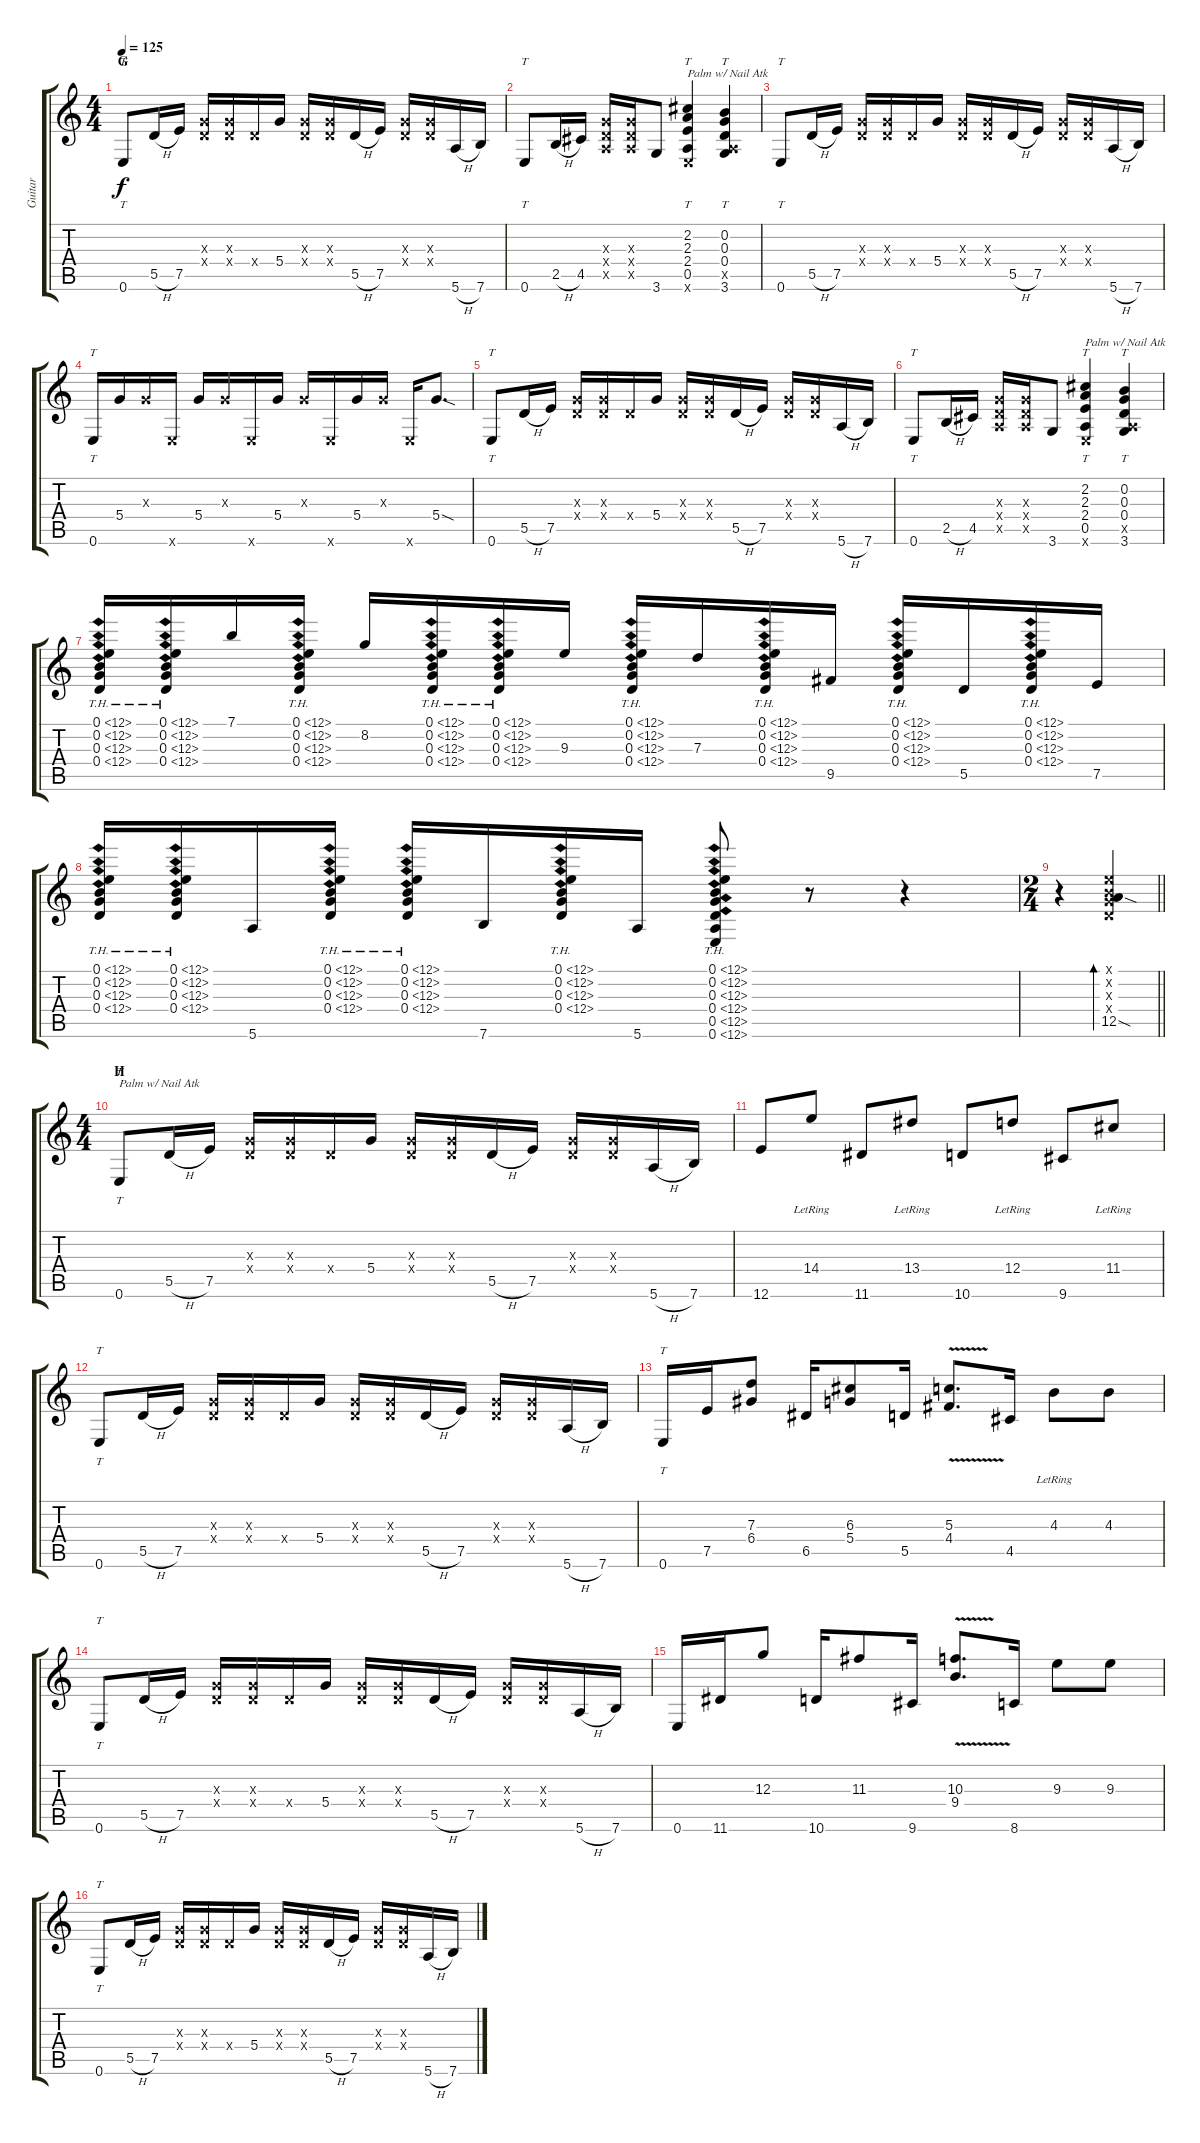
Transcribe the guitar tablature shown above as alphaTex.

\track ("Guitar" "Guitar") {instrument acousticguitarsteel}
\staff {score tabs}
\tuning (E4 B3 G3 D3 A2 E2) {hide}
\ts (4 4)
\section ("" "G")
\tempo 125
\clef g2
\ks c
0.6.8{tt dy f} 5.5{h}.16 7.5.16 (0.3{x} 0.4{x}).16 (0.3{x} 0.4{x}).16 0.4{x}.16 5.4.16 (0.3{x} 0.4{x}).16 (0.3{x} 0.4{x}).16 5.5{h}.16 7.5.16 (0.3{x} 0.4{x}).16 (0.3{x} 0.4{x}).16 5.6{h}.16 7.6.16 |
0.6.8{tt} 2.5{h}.16 4.5.16 (0.3{x} 0.4{x} 0.5{x}).16 (0.3{x} 0.4{x} 0.5{x}).16 3.6.8 (2.2 2.3 2.4 0.5 0.6{x}).4{tt txt "Palm w/ Nail Atk"} (0.2 0.3 0.4 0.5{x} 3.6).4{tt} |
0.6.8{tt} 5.5{h}.16 7.5.16 (0.3{x} 0.4{x}).16 (0.3{x} 0.4{x}).16 0.4{x}.16 5.4.16 (0.3{x} 0.4{x}).16 (0.3{x} 0.4{x}).16 5.5{h}.16 7.5.16 (0.3{x} 0.4{x}).16 (0.3{x} 0.4{x}).16 5.6{h}.16 7.6.16 |
0.6.16{tt} 5.4.16 0.3{x}.16 0.6{x}.16 5.4.16 0.3{x}.16 0.6{x}.16 5.4.16 0.3{x}.16 0.6{x}.16 5.4.16 0.3{x}.16 0.6{x}.16 5.4{sod}.8{d} |
0.6.8{tt} 5.5{h}.16 7.5.16 (0.3{x} 0.4{x}).16 (0.3{x} 0.4{x}).16 0.4{x}.16 5.4.16 (0.3{x} 0.4{x}).16 (0.3{x} 0.4{x}).16 5.5{h}.16 7.5.16 (0.3{x} 0.4{x}).16 (0.3{x} 0.4{x}).16 5.6{h}.16 7.6.16 |
0.6.8{tt} 2.5{h}.16 4.5.16 (0.3{x} 0.4{x} 0.5{x}).16 (0.3{x} 0.4{x} 0.5{x}).16 3.6.8 (2.2 2.3 2.4 0.5 0.6{x}).4{tt txt "Palm w/ Nail Atk"} (0.2 0.3 0.4 0.5{x} 3.6).4{tt} |
(0.1{th 12} 0.2{th 12} 0.3{th 12} 0.4{th 12}).16 (0.1{th 12} 0.2{th 12} 0.3{th 12} 0.4{th 12}).16 7.1.16 (0.1{th 12} 0.2{th 12} 0.3{th 12} 0.4{th 12}).16 8.2.16 (0.1{th 12} 0.2{th 12} 0.3{th 12} 0.4{th 12}).16 (0.1{th 12} 0.2{th 12} 0.3{th 12} 0.4{th 12}).16 9.3.16 (0.1{th 12} 0.2{th 12} 0.3{th 12} 0.4{th 12}).16 7.3.16 (0.1{th 12} 0.2{th 12} 0.3{th 12} 0.4{th 12}).16 9.5.16 (0.1{th 12} 0.2{th 12} 0.3{th 12} 0.4{th 12}).16 5.5.16 (0.1{th 12} 0.2{th 12} 0.3{th 12} 0.4{th 12}).16 7.5.16 |
(0.1{th 12} 0.2{th 12} 0.3{th 12} 0.4{th 12}).16 (0.1{th 12} 0.2{th 12} 0.3{th 12} 0.4{th 12}).16 5.6.16 (0.1{th 12} 0.2{th 12} 0.3{th 12} 0.4{th 12}).16 (0.1{th 12} 0.2{th 12} 0.3{th 12} 0.4{th 12}).16 7.6.16 (0.1{th 12} 0.2{th 12} 0.3{th 12} 0.4{th 12}).16 5.6.16 (0.1{th 12} 0.2{th 12} 0.3{th 12} 0.4{th 12} 0.5{th 12} 0.6{th 12}).8 r.8 r.4 |
\ts (2 4)
\barLineRight lightlight
r.4 (0.1{x} 0.2{x} 0.3{x} 0.4{x} 12.5{sod}).4{bd 120} |
\ts (4 4)
\section ("" "H")
0.6.8{tt txt "Palm w/ Nail Atk"} 5.5{h}.16 7.5.16 (0.3{x} 0.4{x}).16 (0.3{x} 0.4{x}).16 0.4{x}.16 5.4.16 (0.3{x} 0.4{x}).16 (0.3{x} 0.4{x}).16 5.5{h}.16 7.5.16 (0.3{x} 0.4{x}).16 (0.3{x} 0.4{x}).16 5.6{h}.16 7.6.16 |
12.6.8 14.4{lr}.8 11.6.8 13.4{lr}.8 10.6.8 12.4{lr}.8 9.6.8 11.4{lr}.8 |
0.6.8{tt} 5.5{h}.16 7.5.16 (0.3{x} 0.4{x}).16 (0.3{x} 0.4{x}).16 0.4{x}.16 5.4.16 (0.3{x} 0.4{x}).16 (0.3{x} 0.4{x}).16 5.5{h}.16 7.5.16 (0.3{x} 0.4{x}).16 (0.3{x} 0.4{x}).16 5.6{h}.16 7.6.16 |
0.6.16{tt} 7.5.16 (7.3 6.4).8 6.5.16 (6.3 5.4).8 5.5.16 (5.3{v} 4.4).8{d} 4.5.16 4.3{lr}.8 4.3.8 |
0.6.8{tt} 5.5{h}.16 7.5.16 (0.3{x} 0.4{x}).16 (0.3{x} 0.4{x}).16 0.4{x}.16 5.4.16 (0.3{x} 0.4{x}).16 (0.3{x} 0.4{x}).16 5.5{h}.16 7.5.16 (0.3{x} 0.4{x}).16 (0.3{x} 0.4{x}).16 5.6{h}.16 7.6.16 |
0.6.16 11.6.16 12.3.8 10.6.16 11.3.8 9.6.16 (10.3{v} 9.4).8{d} 8.6.16 9.3.8 9.3.8 |
0.6.8{tt} 5.5{h}.16 7.5.16 (0.3{x} 0.4{x}).16 (0.3{x} 0.4{x}).16 0.4{x}.16 5.4.16 (0.3{x} 0.4{x}).16 (0.3{x} 0.4{x}).16 5.5{h}.16 7.5.16 (0.3{x} 0.4{x}).16 (0.3{x} 0.4{x}).16 5.6{h}.16 7.6.16
